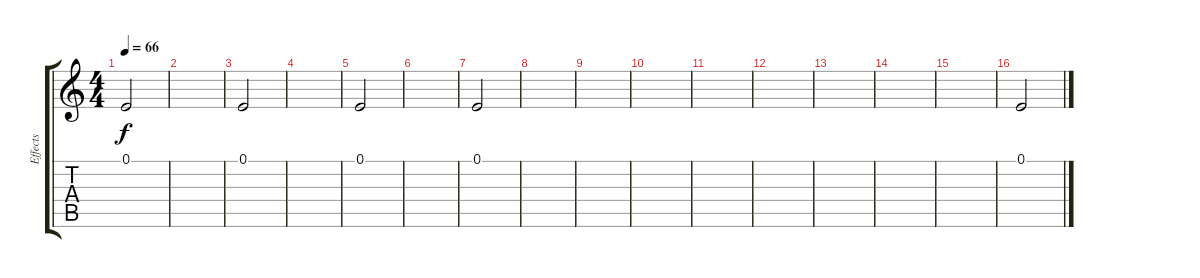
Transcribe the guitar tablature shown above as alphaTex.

\track ("Effects" "Effects") {instrument tubularbells}
\staff {score tabs}
\tuning (E4 B3 G3 D3 A2 E2) {hide}
\ts (4 4)
\tempo 66
\clef g2
\ks c
0.1.2{dy f} |
|
0.1.2 |
|
0.1.2 |
|
0.1.2 |
|
|
|
|
|
|
|
|
0.1.2
